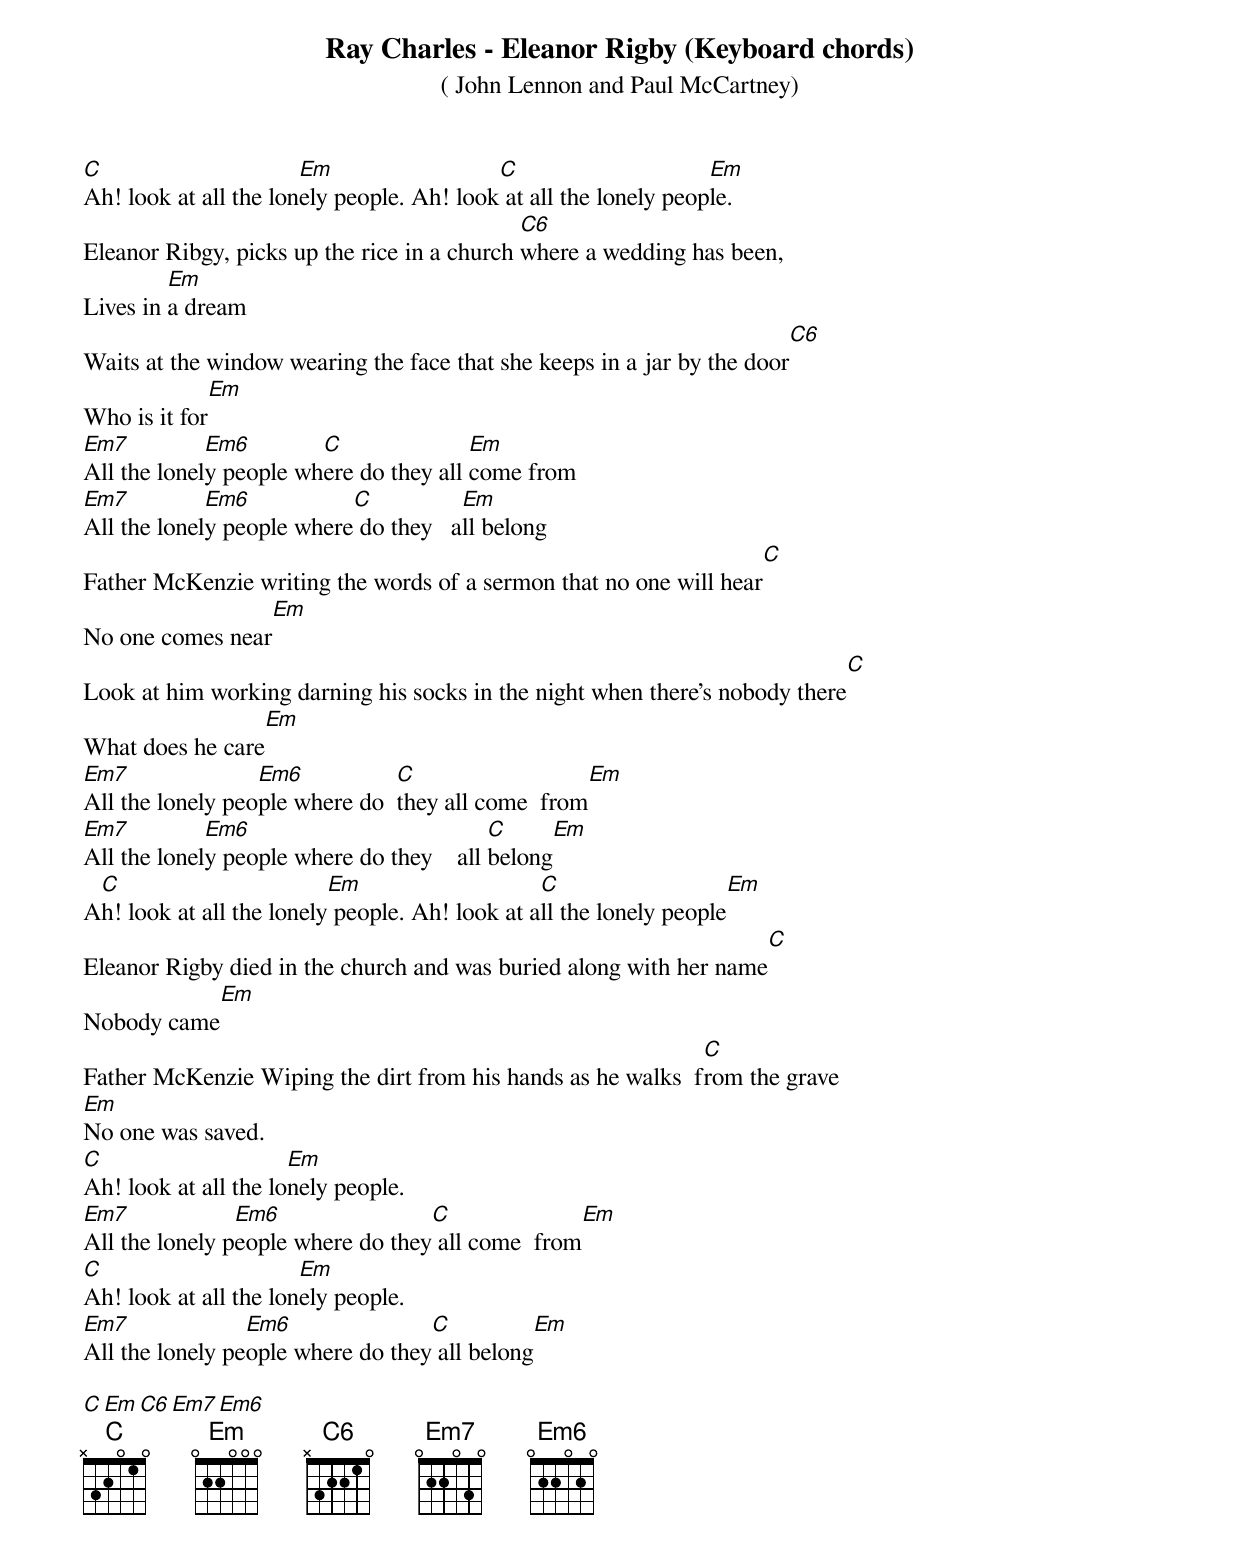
Ray Charles - Eleanor Rigby (Keyboard chords)
( John Lennon and Paul McCartney)



C                      Em                  C                      Em
Ah! look at all the lonely people. Ah! look at all the lonely people.
                                             C6
Eleanor Ribgy, picks up the rice in a church where a wedding has been,
         Em
Lives in a dream
                                                                           C6
Waits at the window wearing the face that she keeps in a jar by the door
              Em
Who is it for
Em7          Em6        C               Em
All the lonely people where do they all come from
Em7          Em6           C           Em
All the lonely people where do they   all belong
                                                                                                  C
Father McKenzie writing the words of a sermon that no one will hear
                             Em
No one comes near
                                                                                                               C
Look at him working darning his socks in the night when there's nobody there
                            Em
What does he care
Em7               Em6           C                                Em
All the lonely people where do  they all come  from
Em7          Em6                           C                  Em
All the lonely people where do they    all belong
 C                        Em                    C                        Em
Ah! look at all the lonely people. Ah! look at all the lonely people
                                                                                                    C
Eleanor Rigby died in the church and was buried along with her name
                   Em
Nobody came
                                                             C
Father McKenzie Wiping the dirt from his hands as he walks  from the grave
Em
No one was saved.
C                     Em
Ah! look at all the lonely people.
Em7             Em6                C                             Em
All the lonely people where do they all come  from
C                      Em
Ah! look at all the lonely people.
Em7              Em6               C                     Em
All the lonely people where do they all belong

  C      Em     C6     Em7    Em6
